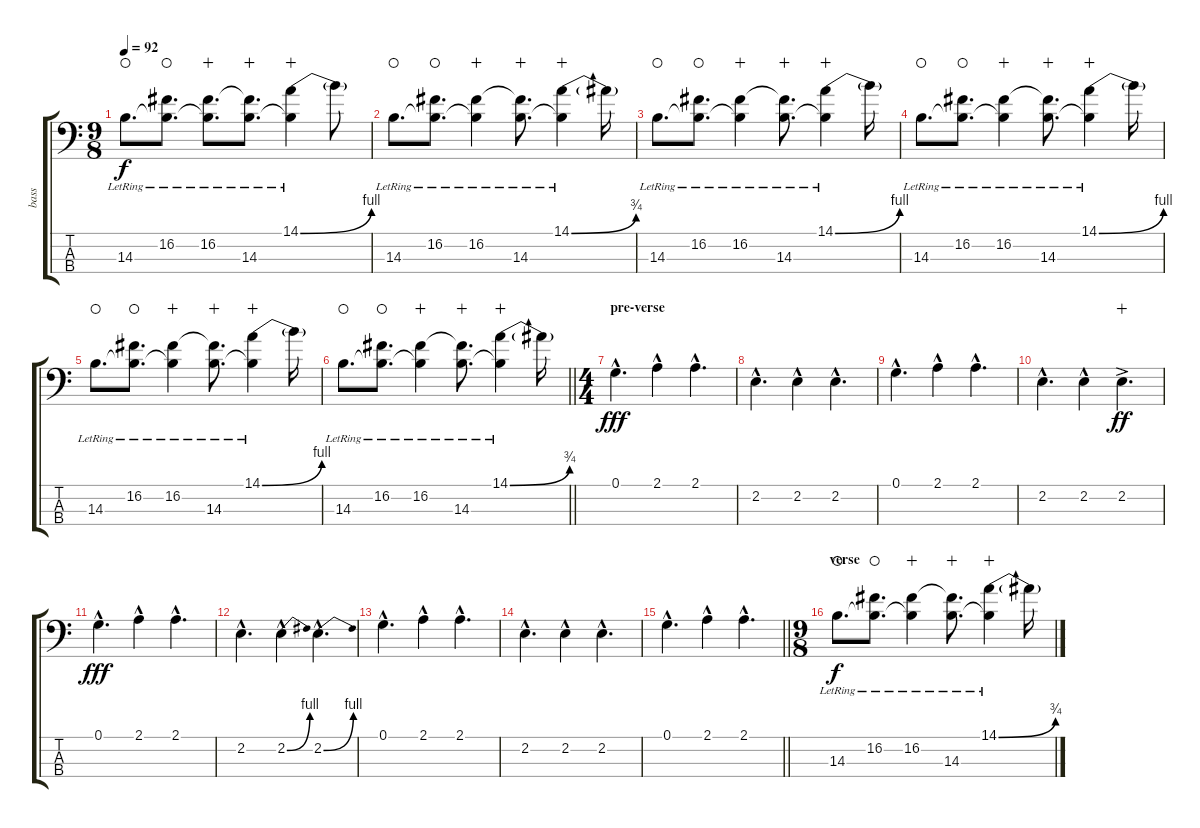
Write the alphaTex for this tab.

\track ("bass" "bass") {instrument electricbasspick}
\staff {score tabs}
\tuning (G2 D2 A1 D1) {hide}
\ts (9 8)
\tempo 92
\clef f4
\ks c
14.3{lr}.8{d dy f volume 14 waho} (16.2{lr} 14.3{t}).8{d waho} (16.2{lr} 14.3{t}).8{d wahc} (16.2{t} 14.3{lr}).8{d wahc} (14.1{be (bend 0 0 60 4) lr} 14.3{t}).4{volume 15 wahc} 14.1{t}.8 |
14.3{lr}.8{d volume 16 instrument electricbasspick waho} (16.2{lr} 14.3{t}).8{d waho} (16.2{lr} 14.3{t}).4{wahc} (16.2{t} 14.3{lr}).8{d wahc} (14.1{be (bend 0 0 60 3) lr} 14.3{t}).4{volume 15 wahc} 14.1{t}.16 |
14.3{lr}.8{d volume 14 waho} (16.2{lr} 14.3{t}).8{d waho} (16.2{lr} 14.3{t}).4{wahc} (16.2{t} 14.3{lr}).8{d wahc} (14.1{be (bend 0 0 60 4) lr} 14.3{t}).4{volume 15 wahc} 14.1{t}.16 |
14.3{lr}.8{d volume 14 waho} (16.2{lr} 14.3{t}).8{d waho} (16.2{lr} 14.3{t}).4{wahc} (16.2{t} 14.3{lr}).8{d wahc} (14.1{be (bend 0 0 60 4) lr} 14.3{t}).4{volume 15 wahc} 14.1{t}.16 |
14.3{lr}.8{d volume 14 waho} (16.2{lr} 14.3{t}).8{d waho} (16.2{lr} 14.3{t}).4{wahc} (16.2{t} 14.3{lr}).8{d wahc} (14.1{be (bend 0 0 60 4) lr} 14.3{t}).4{volume 15 wahc} 14.1{t}.16 |
\barLineRight lightlight
14.3{lr}.8{d volume 16 instrument electricbasspick waho} (16.2{lr} 14.3{t}).8{d waho} (16.2{lr} 14.3{t}).4{wahc} (16.2{t} 14.3{lr}).8{d wahc} (14.1{be (bend 0 0 60 3) lr} 14.3{t}).4{volume 15 wahc} 14.1{t}.16 |
\ts (4 4)
\section ("" "pre-verse")
0.1{hac}.4{d dy fff volume 16} 2.1{hac}.4 2.1{hac}.4{d} |
2.2{hac}.4{d} 2.2{hac}.4 2.2{hac}.4{d} |
0.1{hac}.4{d} 2.1{hac}.4 2.1{hac}.4{d} |
2.2{hac}.4{d} 2.2{hac}.4 2.2{ac}.4{d dy ff volume 13 wahc} |
0.1{hac}.4{d dy fff volume 16} 2.1{hac}.4 2.1{hac}.4{d} |
2.2{hac}.4{d} 2.2{be (bend 0 0 60 4) hac}.4 2.2{be (bend 0 0 60 4) hac}.4{d} |
0.1{hac}.4{d volume 16} 2.1{hac}.4 2.1{hac}.4{d} |
2.2{hac}.4{d} 2.2{hac}.4 2.2{hac}.4{d} |
\barLineRight lightlight
0.1{hac}.4{d volume 16} 2.1{hac}.4 2.1{hac}.4{d} |
\ts (9 8)
\section ("" "verse")
14.3{lr}.8{d dy f volume 16 instrument electricbasspick waho} (16.2{lr} 14.3{t}).8{d waho} (16.2{lr} 14.3{t}).4{wahc} (16.2{t} 14.3{lr}).8{d wahc} (14.1{be (bend 0 0 60 3) lr} 14.3{t}).4{volume 15 wahc} 14.1{t}.16
